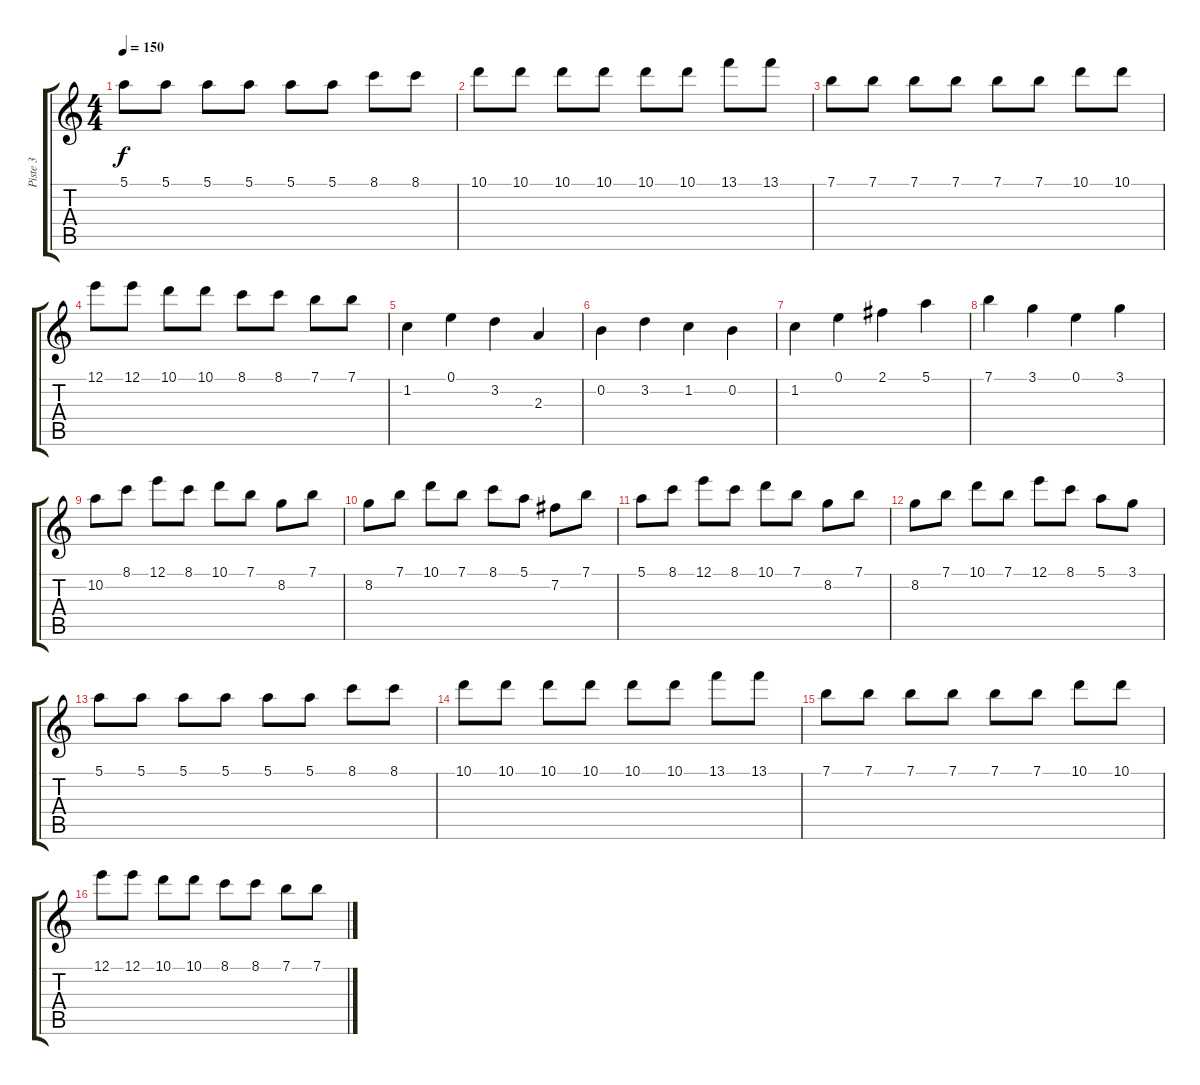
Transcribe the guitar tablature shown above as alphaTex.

\track ("Piste 3" "Piste 3") {instrument distortionguitar}
\staff {score tabs}
\tuning (E4 B3 G3 D3 A2 E2) {hide}
\ts (4 4)
\tempo 150
\clef g2
\ks c
5.1.8{dy f} 5.1.8 5.1.8 5.1.8 5.1.8 5.1.8 8.1.8 8.1.8 |
10.1.8 10.1.8 10.1.8 10.1.8 10.1.8 10.1.8 13.1.8 13.1.8 |
7.1.8 7.1.8 7.1.8 7.1.8 7.1.8 7.1.8 10.1.8 10.1.8 |
12.1.8 12.1.8 10.1.8 10.1.8 8.1.8 8.1.8 7.1.8 7.1.8 |
1.2.4 0.1.4 3.2.4 2.3.4 |
0.2.4 3.2.4 1.2.4 0.2.4 |
1.2.4 0.1.4 2.1.4 5.1.4 |
7.1.4 3.1.4 0.1.4 3.1.4 |
10.2.8 8.1.8 12.1.8 8.1.8 10.1.8 7.1.8 8.2.8 7.1.8 |
8.2.8 7.1.8 10.1.8 7.1.8 8.1.8 5.1.8 7.2.8 7.1.8 |
5.1.8 8.1.8 12.1.8 8.1.8 10.1.8 7.1.8 8.2.8 7.1.8 |
8.2.8 7.1.8 10.1.8 7.1.8 12.1.8 8.1.8 5.1.8 3.1.8 |
5.1.8 5.1.8 5.1.8 5.1.8 5.1.8 5.1.8 8.1.8 8.1.8 |
10.1.8 10.1.8 10.1.8 10.1.8 10.1.8 10.1.8 13.1.8 13.1.8 |
7.1.8 7.1.8 7.1.8 7.1.8 7.1.8 7.1.8 10.1.8 10.1.8 |
12.1.8 12.1.8 10.1.8 10.1.8 8.1.8 8.1.8 7.1.8 7.1.8
